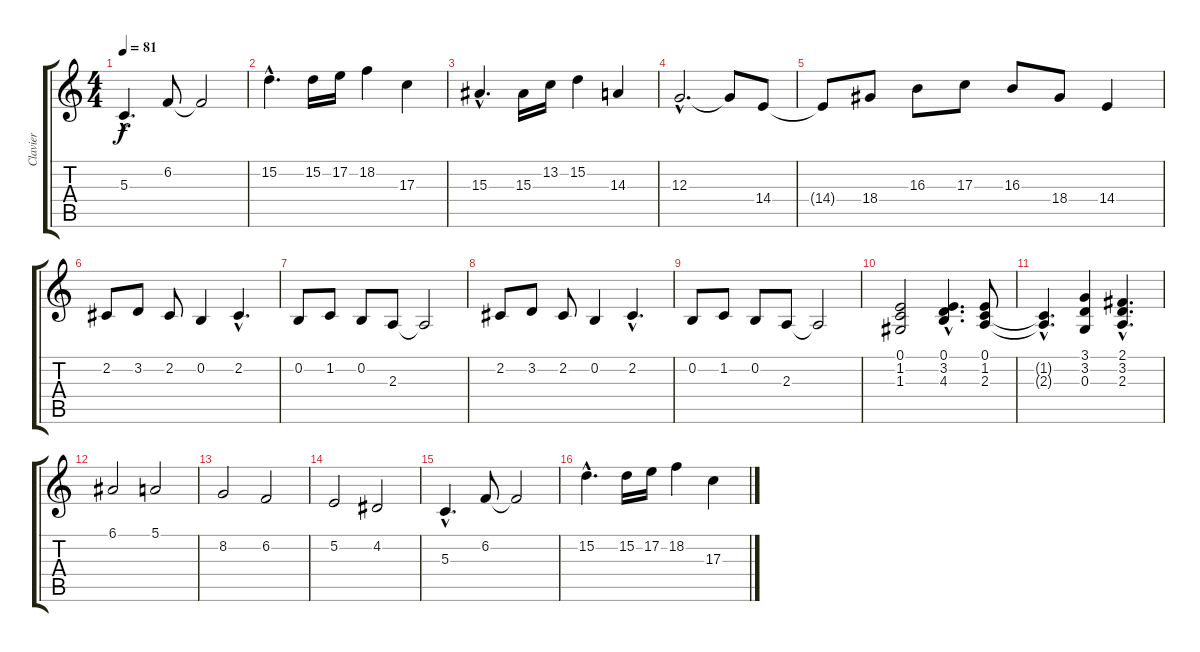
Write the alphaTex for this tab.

\track ("Clavier" "Clavier") {instrument stringensemble1}
\staff {score tabs}
\tuning (E4 B3 G3 D3 A2 E2) {hide}
\ts (4 4)
\tempo 81
\clef g2
\ks c
5.3{hac}.4{d dy f} 6.2.8 6.2{t}.2 |
15.2{hac}.4{d} 15.2.16 17.2.16 18.2.4 17.3.4 |
15.3{hac}.4{d} 15.3.16 13.2.16 15.2.4 14.3.4 |
12.3{hac}.2{d} 12.3{t}.8 14.4.8 |
14.4{t}.8 18.4.8 16.3.8 17.3.8 16.3.8 18.4.8 14.4.4 |
2.2.8 3.2.8 2.2.8 0.2.4 2.2{hac}.4{d} |
0.2.8 1.2.8 0.2.8 2.3.8 2.3{t}.2 |
2.2.8 3.2.8 2.2.8 0.2.4 2.2{hac}.4{d} |
0.2.8 1.2.8 0.2.8 2.3.8 2.3{t}.2 |
(0.1 1.2 1.3).2{volume 9 instrument stringensemble1} (0.1{hac} 3.2{hac} 4.3{hac}).4{d} (0.1 1.2 2.3).8 |
(1.2{hac t} 2.3{hac t}).4{d} (3.1 3.2 0.3).4 (2.1{hac} 3.2{hac} 2.3{hac}).4{d} |
6.1.2{volume 12 instrument stringensemble1} 5.1.2 |
8.2.2 6.2.2 |
5.2.2 4.2.2 |
5.3{hac}.4{d} 6.2.8 6.2{t}.2 |
15.2{hac}.4{d} 15.2.16 17.2.16 18.2.4 17.3.4
